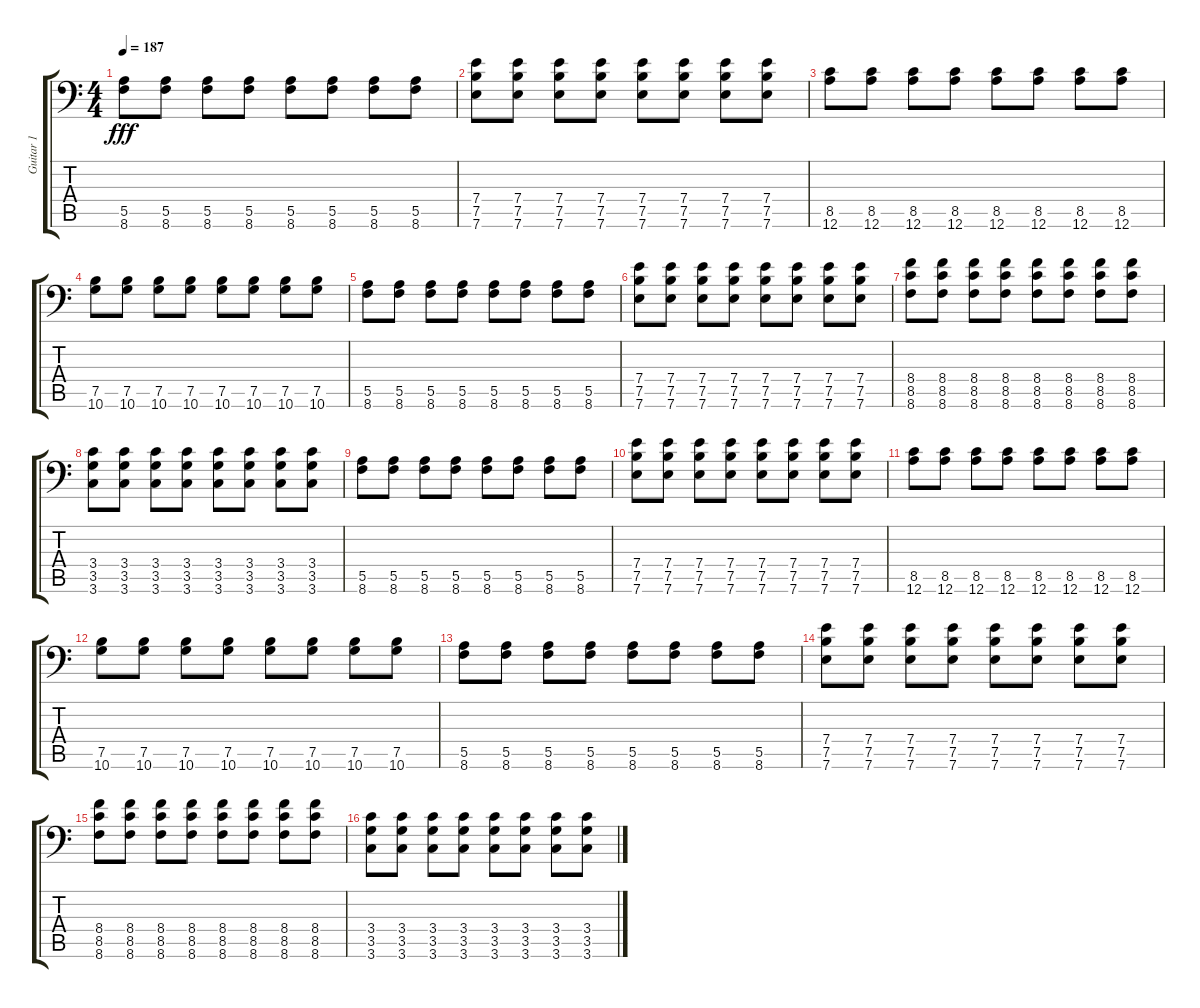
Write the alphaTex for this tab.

\track ("Guitar 1" "Guitar 1") {instrument distortionguitar}
\staff {score tabs}
\tuning (B3 Gb3 D3 A2 E2 A1) {hide}
\ts (4 4)
\tempo 187
\clef f4
\ks c
(5.5 8.6).8{dy fff} (5.5 8.6).8 (5.5 8.6).8 (5.5 8.6).8 (5.5 8.6).8 (5.5 8.6).8 (5.5 8.6).8 (5.5 8.6).8 |
(7.4 7.5 7.6).8 (7.4 7.5 7.6).8 (7.4 7.5 7.6).8 (7.4 7.5 7.6).8 (7.4 7.5 7.6).8 (7.4 7.5 7.6).8 (7.4 7.5 7.6).8 (7.4 7.5 7.6).8 |
(8.5 12.6).8 (8.5 12.6).8 (8.5 12.6).8 (8.5 12.6).8 (8.5 12.6).8 (8.5 12.6).8 (8.5 12.6).8 (8.5 12.6).8 |
(7.5 10.6).8 (7.5 10.6).8 (7.5 10.6).8 (7.5 10.6).8 (7.5 10.6).8 (7.5 10.6).8 (7.5 10.6).8 (7.5 10.6).8 |
(5.5 8.6).8 (5.5 8.6).8 (5.5 8.6).8 (5.5 8.6).8 (5.5 8.6).8 (5.5 8.6).8 (5.5 8.6).8 (5.5 8.6).8 |
(7.4 7.5 7.6).8 (7.4 7.5 7.6).8 (7.4 7.5 7.6).8 (7.4 7.5 7.6).8 (7.4 7.5 7.6).8 (7.4 7.5 7.6).8 (7.4 7.5 7.6).8 (7.4 7.5 7.6).8 |
(8.4 8.5 8.6).8 (8.4 8.5 8.6).8 (8.4 8.5 8.6).8 (8.4 8.5 8.6).8 (8.4 8.5 8.6).8 (8.4 8.5 8.6).8 (8.4 8.5 8.6).8 (8.4 8.5 8.6).8 |
(3.4 3.5 3.6).8 (3.4 3.5 3.6).8 (3.4 3.5 3.6).8 (3.4 3.5 3.6).8 (3.4 3.5 3.6).8 (3.4 3.5 3.6).8 (3.4 3.5 3.6).8 (3.4 3.5 3.6).8 |
(5.5 8.6).8 (5.5 8.6).8 (5.5 8.6).8 (5.5 8.6).8 (5.5 8.6).8 (5.5 8.6).8 (5.5 8.6).8 (5.5 8.6).8 |
(7.4 7.5 7.6).8 (7.4 7.5 7.6).8 (7.4 7.5 7.6).8 (7.4 7.5 7.6).8 (7.4 7.5 7.6).8 (7.4 7.5 7.6).8 (7.4 7.5 7.6).8 (7.4 7.5 7.6).8 |
(8.5 12.6).8 (8.5 12.6).8 (8.5 12.6).8 (8.5 12.6).8 (8.5 12.6).8 (8.5 12.6).8 (8.5 12.6).8 (8.5 12.6).8 |
(7.5 10.6).8 (7.5 10.6).8 (7.5 10.6).8 (7.5 10.6).8 (7.5 10.6).8 (7.5 10.6).8 (7.5 10.6).8 (7.5 10.6).8 |
(5.5 8.6).8 (5.5 8.6).8 (5.5 8.6).8 (5.5 8.6).8 (5.5 8.6).8 (5.5 8.6).8 (5.5 8.6).8 (5.5 8.6).8 |
(7.4 7.5 7.6).8 (7.4 7.5 7.6).8 (7.4 7.5 7.6).8 (7.4 7.5 7.6).8 (7.4 7.5 7.6).8 (7.4 7.5 7.6).8 (7.4 7.5 7.6).8 (7.4 7.5 7.6).8 |
(8.4 8.5 8.6).8 (8.4 8.5 8.6).8 (8.4 8.5 8.6).8 (8.4 8.5 8.6).8 (8.4 8.5 8.6).8 (8.4 8.5 8.6).8 (8.4 8.5 8.6).8 (8.4 8.5 8.6).8 |
(3.4 3.5 3.6).8 (3.4 3.5 3.6).8 (3.4 3.5 3.6).8 (3.4 3.5 3.6).8 (3.4 3.5 3.6).8 (3.4 3.5 3.6).8 (3.4 3.5 3.6).8 (3.4 3.5 3.6).8
